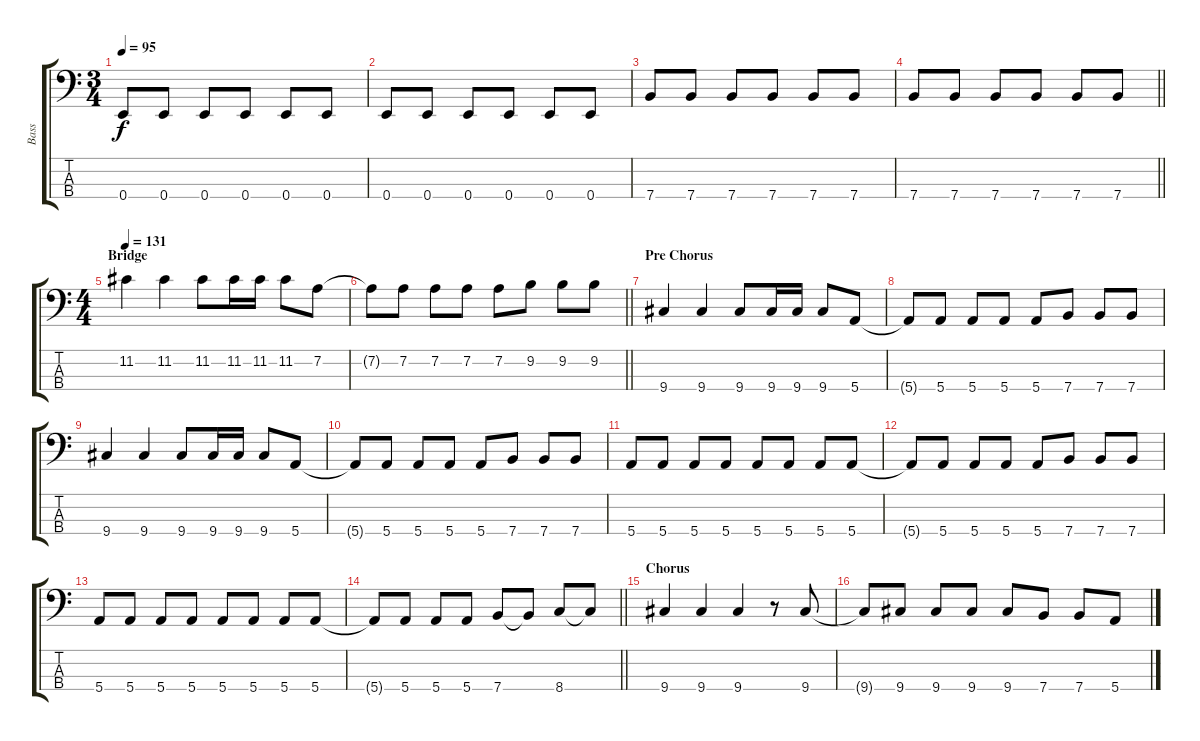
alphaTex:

\track ("Bass" "Bass") {instrument electricbassfinger}
\staff {score tabs}
\tuning (G2 D2 A1 E1) {hide}
\ts (3 4)
\tempo 95
\clef f4
\ks c
0.4.8{dy f} 0.4.8 0.4.8 0.4.8 0.4.8 0.4.8 |
0.4.8 0.4.8 0.4.8 0.4.8 0.4.8 0.4.8 |
7.4.8 7.4.8 7.4.8 7.4.8 7.4.8 7.4.8 |
\barLineRight lightlight
7.4.8 7.4.8 7.4.8 7.4.8 7.4.8 7.4.8 |
\ts (4 4)
\section ("" "Bridge")
\tempo 131
11.2.4 11.2.4 11.2.8 11.2.16 11.2.16 11.2.8 7.2.8 |
\barLineRight lightlight
7.2{t}.8 7.2.8 7.2.8 7.2.8 7.2.8 9.2.8 9.2.8 9.2.8 |
\section ("" "Pre Chorus")
9.4.4 9.4.4 9.4.8 9.4.16 9.4.16 9.4.8 5.4.8 |
5.4{t}.8 5.4.8 5.4.8 5.4.8 5.4.8 7.4.8 7.4.8 7.4.8 |
9.4.4 9.4.4 9.4.8 9.4.16 9.4.16 9.4.8 5.4.8 |
5.4{t}.8 5.4.8 5.4.8 5.4.8 5.4.8 7.4.8 7.4.8 7.4.8 |
5.4.8 5.4.8 5.4.8 5.4.8 5.4.8 5.4.8 5.4.8 5.4.8 |
5.4{t}.8 5.4.8 5.4.8 5.4.8 5.4.8 7.4.8 7.4.8 7.4.8 |
5.4.8 5.4.8 5.4.8 5.4.8 5.4.8 5.4.8 5.4.8 5.4.8 |
\barLineRight lightlight
5.4{t}.8 5.4.8 5.4.8 5.4.8 7.4.8 7.4{t}.8 8.4.8 8.4{t}.8 |
\section ("" "Chorus")
9.4.4 9.4.4 9.4.4 r.8 9.4.8 |
9.4{t}.8 9.4.8 9.4.8 9.4.8 9.4.8 7.4.8 7.4.8 5.4.8
